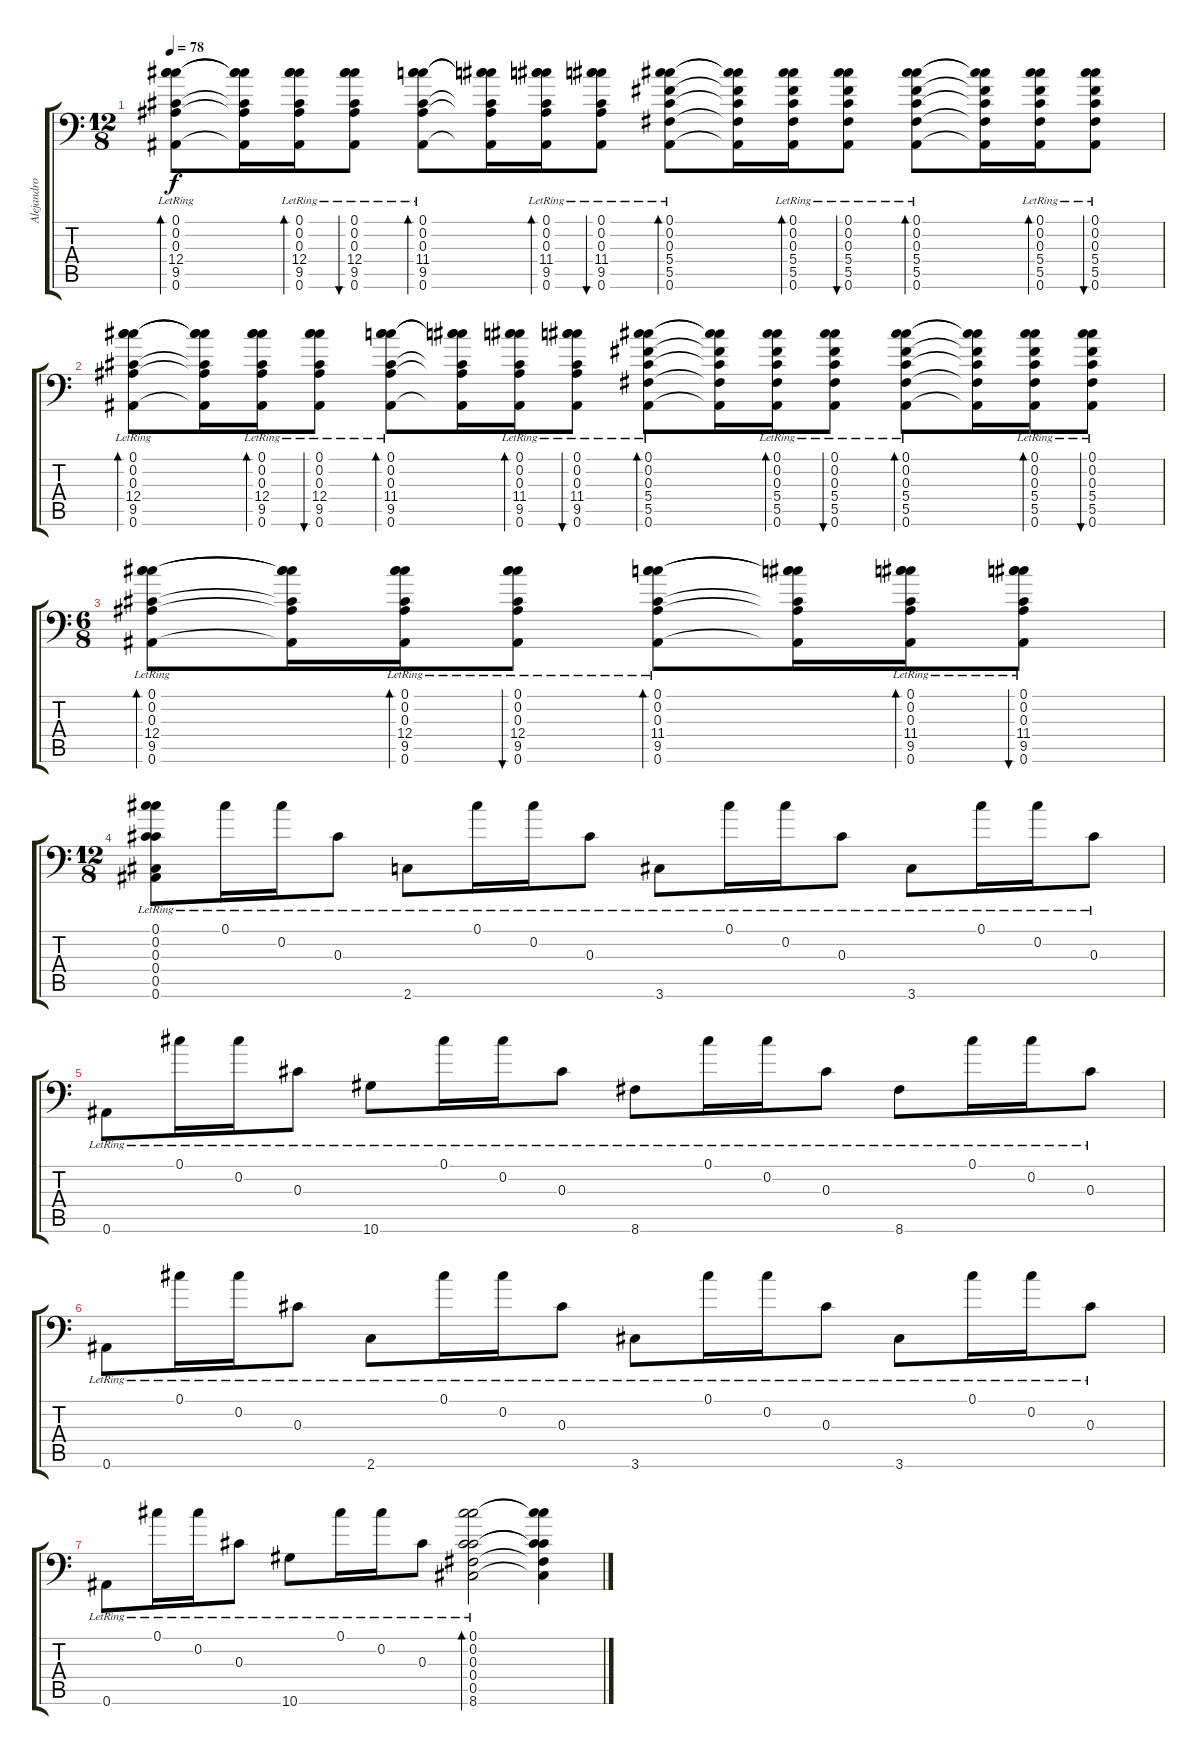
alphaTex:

\track ("Alejandro Manzano" "Alejandro ") {instrument acousticguitarnylon}
\staff {score tabs}
\tuning (Db4 Db4 Db3 Db3 Db2 Bb1) {hide}
\ts (12 8)
\tempo 78
\clef f4
\ks c
(0.1{lr} 0.2{lr} 0.3{lr} 12.4{lr} 9.5{lr} 0.6{lr}).8{bd 30 dy f} (0.1{t} 0.2{t} 0.3{t} 12.4{t} 9.5{t} 0.6{t}).16 (0.1{lr} 0.2{lr} 0.3{lr} 12.4{lr} 9.5{lr} 0.6{lr}).16{bd 30} (0.1{lr} 0.2{lr} 0.3{lr} 12.4{lr} 9.5{lr} 0.6{lr}).8{bu 30} (0.1{lr} 0.2{lr} 0.3{lr} 11.4{lr} 9.5{lr} 0.6{lr}).8{bd 30} (0.1{t} 0.2{t} 0.3{t} 11.4{t} 9.5{t} 0.6{t}).16 (0.1{lr} 0.2{lr} 0.3{lr} 11.4{lr} 9.5{lr} 0.6{lr}).16{bd 30} (0.1{lr} 0.2{lr} 0.3{lr} 11.4{lr} 9.5{lr} 0.6{lr}).8{bu 30} (0.1{lr} 0.2{lr} 0.3{lr} 5.4{lr} 5.5{lr} 0.6{lr}).8{bd 30} (0.1{t} 0.2{t} 0.3{t} 5.4{t} 5.5{t} 0.6{t}).16 (0.1{lr} 0.2{lr} 0.3{lr} 5.4{lr} 5.5{lr} 0.6{lr}).16{bd 30} (0.1{lr} 0.2{lr} 0.3{lr} 5.4{lr} 5.5{lr} 0.6{lr}).8{bu 30} (0.1{lr} 0.2{lr} 0.3{lr} 5.4{lr} 5.5{lr} 0.6{lr}).8{bd 30} (0.1{t} 0.2{t} 0.3{t} 5.4{t} 5.5{t} 0.6{t}).16 (0.1{lr} 0.2{lr} 0.3{lr} 5.4{lr} 5.5{lr} 0.6{lr}).16{bd 30} (0.1 0.2 0.3 5.4 5.5 0.6{lr}).8{bu 30} |
(0.1{lr} 0.2{lr} 0.3{lr} 12.4{lr} 9.5{lr} 0.6{lr}).8{bd 30} (0.1{t} 0.2{t} 0.3{t} 12.4{t} 9.5{t} 0.6{t}).16 (0.1{lr} 0.2{lr} 0.3{lr} 12.4{lr} 9.5{lr} 0.6{lr}).16{bd 30} (0.1{lr} 0.2{lr} 0.3{lr} 12.4{lr} 9.5{lr} 0.6{lr}).8{bu 30} (0.1{lr} 0.2{lr} 0.3{lr} 11.4{lr} 9.5{lr} 0.6{lr}).8{bd 30} (0.1{t} 0.2{t} 0.3{t} 11.4{t} 9.5{t} 0.6{t}).16 (0.1{lr} 0.2{lr} 0.3{lr} 11.4{lr} 9.5{lr} 0.6{lr}).16{bd 30} (0.1{lr} 0.2{lr} 0.3{lr} 11.4{lr} 9.5{lr} 0.6{lr}).8{bu 30} (0.1{lr} 0.2{lr} 0.3{lr} 5.4{lr} 5.5{lr} 0.6{lr}).8{bd 30} (0.1{t} 0.2{t} 0.3{t} 5.4{t} 5.5{t} 0.6{t}).16 (0.1{lr} 0.2{lr} 0.3{lr} 5.4{lr} 5.5{lr} 0.6{lr}).16{bd 30} (0.1{lr} 0.2{lr} 0.3{lr} 5.4{lr} 5.5{lr} 0.6{lr}).8{bu 30} (0.1{lr} 0.2{lr} 0.3{lr} 5.4{lr} 5.5{lr} 0.6{lr}).8{bd 30} (0.1{t} 0.2{t} 0.3{t} 5.4{t} 5.5{t} 0.6{t}).16 (0.1{lr} 0.2{lr} 0.3{lr} 5.4{lr} 5.5{lr} 0.6{lr}).16{bd 30} (0.1 0.2 0.3 5.4 5.5 0.6{lr}).8{bu 30} |
\ts (6 8)
(0.1{lr} 0.2{lr} 0.3{lr} 12.4{lr} 9.5{lr} 0.6{lr}).8{bd 30} (0.1{t} 0.2{t} 0.3{t} 12.4{t} 9.5{t} 0.6{t}).16 (0.1{lr} 0.2{lr} 0.3{lr} 12.4{lr} 9.5{lr} 0.6{lr}).16{bd 30} (0.1{lr} 0.2{lr} 0.3{lr} 12.4{lr} 9.5{lr} 0.6{lr}).8{bu 30} (0.1{lr} 0.2{lr} 0.3{lr} 11.4{lr} 9.5{lr} 0.6{lr}).8{bd 30} (0.1{t} 0.2{t} 0.3{t} 11.4{t} 9.5{t} 0.6{t}).16 (0.1{lr} 0.2{lr} 0.3{lr} 11.4{lr} 9.5{lr} 0.6{lr}).16{bd 30} (0.1{lr} 0.2{lr} 0.3{lr} 11.4{lr} 9.5{lr} 0.6{lr}).8{bu 30} |
\ts (12 8)
(0.1{lr} 0.2{lr} 0.3{lr} 0.4{lr} 0.5{lr} 0.6{lr}).8 0.1{lr}.16 0.2{lr}.16 0.3{lr}.8 2.6{lr}.8 0.1{lr}.16 0.2{lr}.16 0.3{lr}.8 3.6{lr}.8 0.1{lr}.16 0.2{lr}.16 0.3{lr}.8 3.6{lr}.8 0.1{lr}.16 0.2{lr}.16 0.3{lr}.8 |
0.6{lr}.8 0.1{lr}.16 0.2{lr}.16 0.3{lr}.8 10.6{lr}.8 0.1{lr}.16 0.2{lr}.16 0.3{lr}.8 8.6{lr}.8 0.1{lr}.16 0.2{lr}.16 0.3{lr}.8 8.6{lr}.8 0.1{lr}.16 0.2{lr}.16 0.3{lr}.8 |
0.6{lr}.8 0.1{lr}.16 0.2{lr}.16 0.3{lr}.8 2.6{lr}.8 0.1{lr}.16 0.2{lr}.16 0.3{lr}.8 3.6{lr}.8 0.1{lr}.16 0.2{lr}.16 0.3{lr}.8 3.6{lr}.8 0.1{lr}.16 0.2{lr}.16 0.3{lr}.8 |
0.6{lr}.8 0.1{lr}.16 0.2{lr}.16 0.3{lr}.8 10.6{lr}.8 0.1{lr}.16 0.2{lr}.16 0.3{lr}.8 (0.1 0.2 0.3 0.4 0.5 8.6{lr}).2{bd 60} (0.1{t} 0.2{t} 0.3{t} 0.4{t} 0.5{t} 8.6{t}).4
